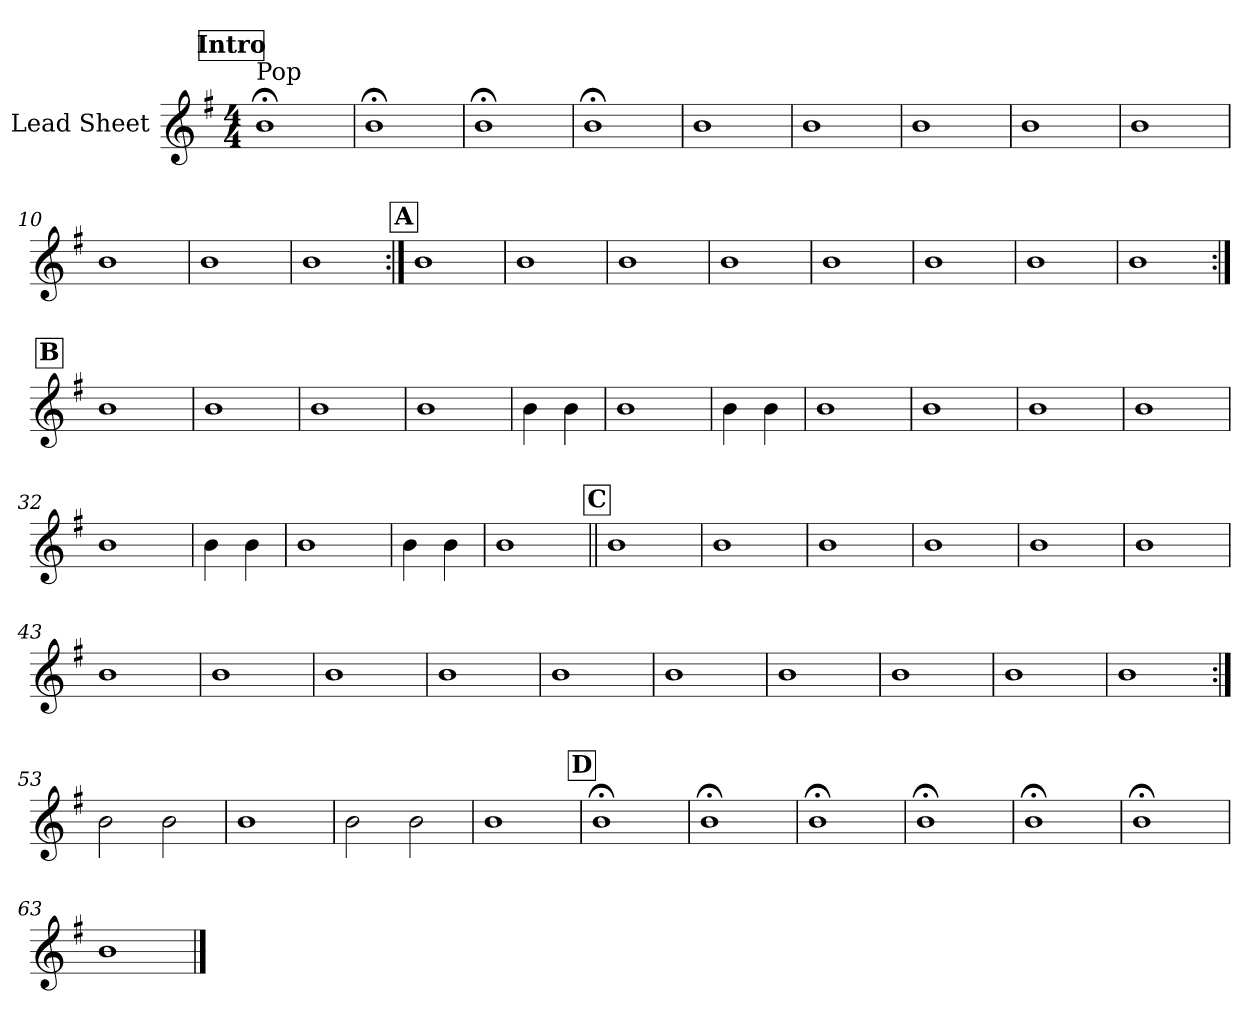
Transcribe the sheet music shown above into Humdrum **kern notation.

**kern
*part1
*staff1
*I"Lead Sheet
*clefG2
*k[f#]
*e:
*M4/4
*MM160
!!LO:REH:place=s1:a:fs=14:t=Intro
=1
!LO:TX:a:t=Pop
1b;<
=2
1b;<
=3
1b;<
=4
1b;<
!!LO:LB:g=z
=5
1b
=6
1b
=7
1b
=8
1b
=9
1b
=10
1b
=11
1b
=12
1b
!!LO:LB:g=z
!!LO:REH:place=s1:a:fs=14:t=A
=13:|!
1b
=14
1b
=15
1b
=16
1b
=17
1b
=18
1b
=19
1b
=20
1b
!!LO:LB:g=z
!!LO:REH:place=s1:a:fs=14:t=B
=21:|!
1b
=22
1b
=23
1b
=24
1b
=25
4b\
4b\
=26
1b
=27
4b\
4b\
=28
1b
!!LO:LB:g=z
=29
1b
=30
1b
=31
1b
=32
1b
=33
4b\
4b\
=34
1b
=35
4b\
4b\
=36
1b
!!LO:LB:g=z
!!LO:REH:place=s1:a:fs=14:t=C
=37||
1b
=38
1b
=39
1b
=40
1b
=41
1b
=42
1b
=43
1b
=44
1b
!!LO:LB:g=z
=45
1b
=46
1b
=47
1b
=48
1b
=49
1b
=50
1b
=51
1b
=52
1b
!!LO:LB:g=z
=53:|!
2b\
2b\
=54
1b
=55
2b\
2b\
=56
1b
!!LO:LB:g=z
!!LO:REH:place=s1:a:fs=14:t=D
=57
1b;<
=58
1b;<
=59
1b;<
=60
1b;<
!!LO:LB:g=z
=61
1b;<
=62
1b;<
=63
1b
==
*-
